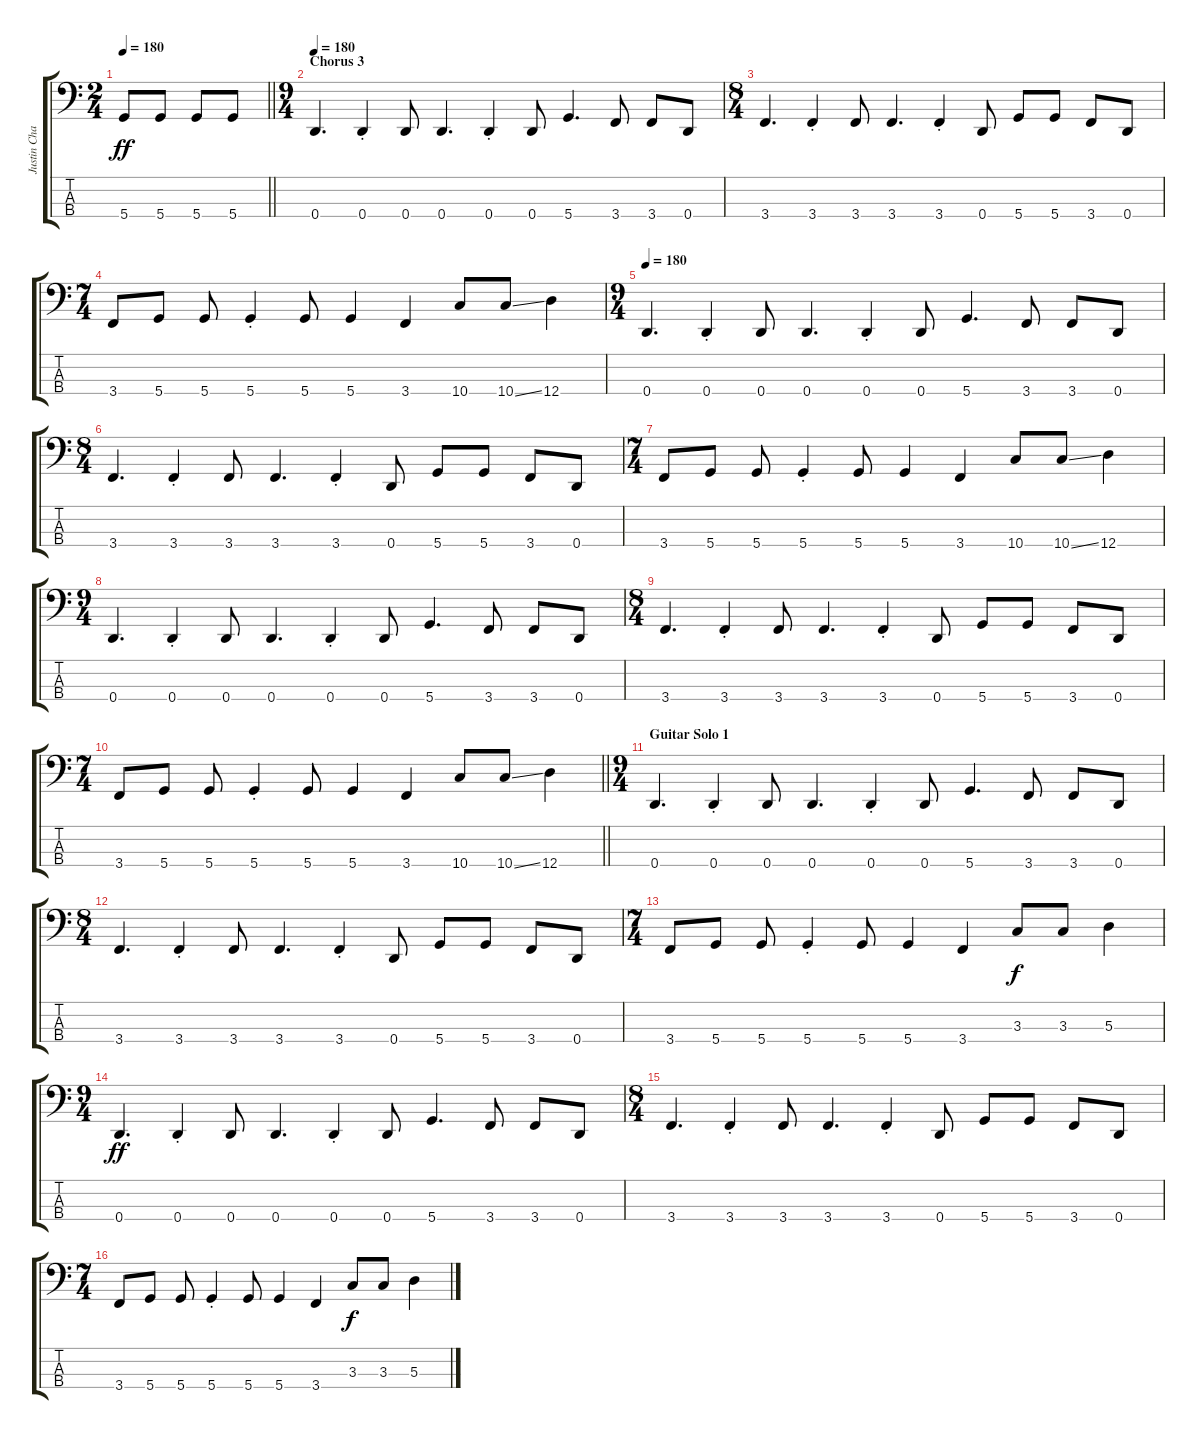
\track ("Justin Chancellor" "Justin Cha") {instrument electricbasspick}
\staff {score tabs}
\tuning (G2 D2 A1 D1) {hide}
\ts (2 4)
\tempo 180
\clef f4
\barLineRight lightlight
\ks c
5.4.8{dy ff} 5.4.8 5.4.8 5.4.8 |
\ts (9 4)
\section ("" "Chorus 3")
\tempo 180
0.4.4{d} 0.4{st}.4 0.4.8 0.4.4{d} 0.4{st}.4 0.4.8 5.4.4{d} 3.4.8 3.4.8 0.4.8 |
\ts (8 4)
3.4.4{d} 3.4{st}.4 3.4.8 3.4.4{d} 3.4{st}.4 0.4.8 5.4.8 5.4.8 3.4.8 0.4.8 |
\ts (7 4)
3.4.8 5.4.8 5.4.8 5.4{st}.4 5.4.8 5.4.4 3.4.4 10.4.8 10.4{ss}.8 12.4.4 |
\ts (9 4)
\tempo 180
0.4.4{d} 0.4{st}.4 0.4.8 0.4.4{d} 0.4{st}.4 0.4.8 5.4.4{d} 3.4.8 3.4.8 0.4.8 |
\ts (8 4)
3.4.4{d} 3.4{st}.4 3.4.8 3.4.4{d} 3.4{st}.4 0.4.8 5.4.8 5.4.8 3.4.8 0.4.8 |
\ts (7 4)
3.4.8 5.4.8 5.4.8 5.4{st}.4 5.4.8 5.4.4 3.4.4 10.4.8 10.4{ss}.8 12.4.4 |
\ts (9 4)
0.4.4{d} 0.4{st}.4 0.4.8 0.4.4{d} 0.4{st}.4 0.4.8 5.4.4{d} 3.4.8 3.4.8 0.4.8 |
\ts (8 4)
3.4.4{d} 3.4{st}.4 3.4.8 3.4.4{d} 3.4{st}.4 0.4.8 5.4.8 5.4.8 3.4.8 0.4.8 |
\ts (7 4)
\barLineRight lightlight
3.4.8 5.4.8 5.4.8 5.4{st}.4 5.4.8 5.4.4 3.4.4 10.4.8 10.4{ss}.8 12.4.4 |
\ts (9 4)
\section ("" "Guitar Solo 1")
0.4.4{d} 0.4{st}.4 0.4.8 0.4.4{d} 0.4{st}.4 0.4.8 5.4.4{d} 3.4.8 3.4.8 0.4.8 |
\ts (8 4)
3.4.4{d} 3.4{st}.4 3.4.8 3.4.4{d} 3.4{st}.4 0.4.8 5.4.8 5.4.8 3.4.8 0.4.8 |
\ts (7 4)
3.4.8 5.4.8 5.4.8 5.4{st}.4 5.4.8 5.4.4 3.4.4 3.3.8{dy f} 3.3.8 5.3.4 |
\ts (9 4)
0.4.4{d dy ff} 0.4{st}.4 0.4.8 0.4.4{d} 0.4{st}.4 0.4.8 5.4.4{d} 3.4.8 3.4.8 0.4.8 |
\ts (8 4)
3.4.4{d} 3.4{st}.4 3.4.8 3.4.4{d} 3.4{st}.4 0.4.8 5.4.8 5.4.8 3.4.8 0.4.8 |
\ts (7 4)
3.4.8 5.4.8 5.4.8 5.4{st}.4 5.4.8 5.4.4 3.4.4 3.3.8{dy f} 3.3.8 5.3.4
